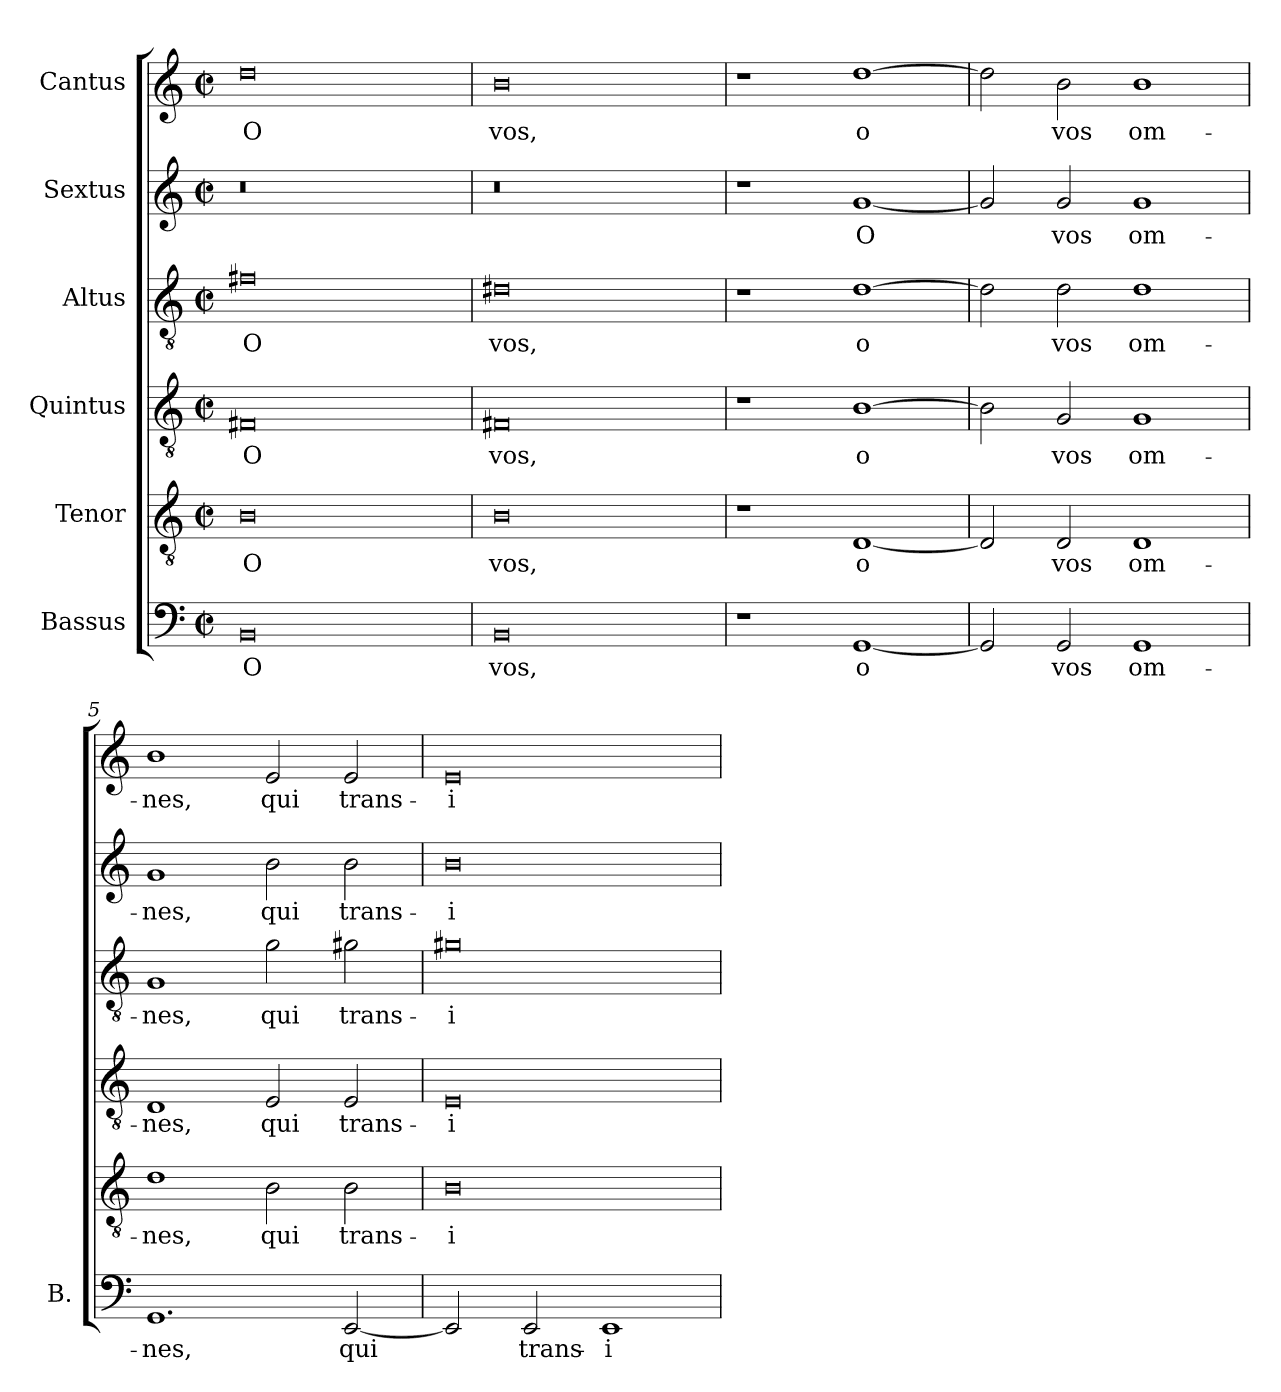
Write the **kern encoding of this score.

**kern	**text	**kern	**text	**kern	**text	**kern	**text	**kern	**text	**kern	**text
*part6	*part6	*part5	*part5	*part4	*part4	*part3	*part3	*part2	*part2	*part1	*part1
*staff6	*staff6	*staff5	*staff5	*staff4	*staff4	*staff3	*staff3	*staff2	*staff2	*staff1	*staff1
*I"Bassus	*	*I"Tenor	*	*I"Quintus	*	*I"Altus	*	*I"Sextus	*	*I"Cantus	*
*I'B.	*	*	*	*	*	*	*	*	*	*	*
*clefF4	*	*clefGv2	*	*clefGv2	*	*clefGv2	*	*clefG2	*	*clefG2	*
*k[]	*	*k[]	*	*k[]	*	*k[]	*	*k[]	*	*k[]	*
*C:	*	*C:	*	*C:	*	*C:	*	*C:	*	*C:	*
*M2/2	*	*M2/2	*	*M2/2	*	*M2/2	*	*M2/2	*	*M2/2	*
*met(c|)	*	*met(c|)	*	*met(c|)	*	*met(c|)	*	*met(c|)	*	*met(c|)	*
=1	=1	=1	=1	=1	=1	=1	=1	=1	=1	=1	=1
!	!	!	!	!	!	!	!	!LO:N:vis=0	!	!	!
0BB/	O	0B\	O	0F#X/	O	0f#X\	O	1r	.	0dd\	O
.	.	.	.	.	.	.	.	1ryy	.	.	.
=2	=2	=2	=2	=2	=2	=2	=2	=2	=2	=2	=2
!	!	!	!	!	!	!	!	!LO:N:vis=0	!	!	!
0BB/	vos,	0B\	vos,	0F#X/	vos,	0d#X\	vos,	1r	.	0b\	vos,
.	.	.	.	.	.	.	.	1ryy	.	.	.
=3	=3	=3	=3	=3	=3	=3	=3	=3	=3	=3	=3
1r	.	1r	.	1r	.	1r	.	1r	.	1r	.
[1GG/	o	[1D/	o	[1B\	o	[1d\	o	[1g/	O	[1dd\	o
=4	=4	=4	=4	=4	=4	=4	=4	=4	=4	=4	=4
2GG/]	.	2D/]	.	2B\]	.	2d\]	.	2g/]	.	2dd\]	.
2GG/	vos	2D/	vos	2G/	vos	2d\	vos	2g/	vos	2b\	vos
1GG/	om-	1D/	om-	1G/	om-	1d\	om-	1g/	om-	1b\	om-
=5	=5	=5	=5	=5	=5	=5	=5	=5	=5	=5	=5
1.GG/	-nes,	1d\	-nes,	1D/	-nes,	1G/	-nes,	1g/	-nes,	1b\	-nes,
.	.	2B\	qui	2E/	qui	2g\	qui	2b\	qui	2e/	qui
[2EE/	qui	2B\	trans-	2E/	trans-	2g#X\	trans-	2b\	trans-	2e/	trans-
=6	=6	=6	=6	=6	=6	=6	=6	=6	=6	=6	=6
2EE/]	.	0B\	-i-	0E/	-i-	0g#X\	-i-	0b\	-i-	0e/	-i-
2EE/	trans-	.	.	.	.	.	.	.	.	.	.
1EE/	-i-	.	.	.	.	.	.	.	.	.	.
=	=	=	=	=	=	=	=	=	=	=	=
*-	*-	*-	*-	*-	*-	*-	*-	*-	*-	*-	*-
